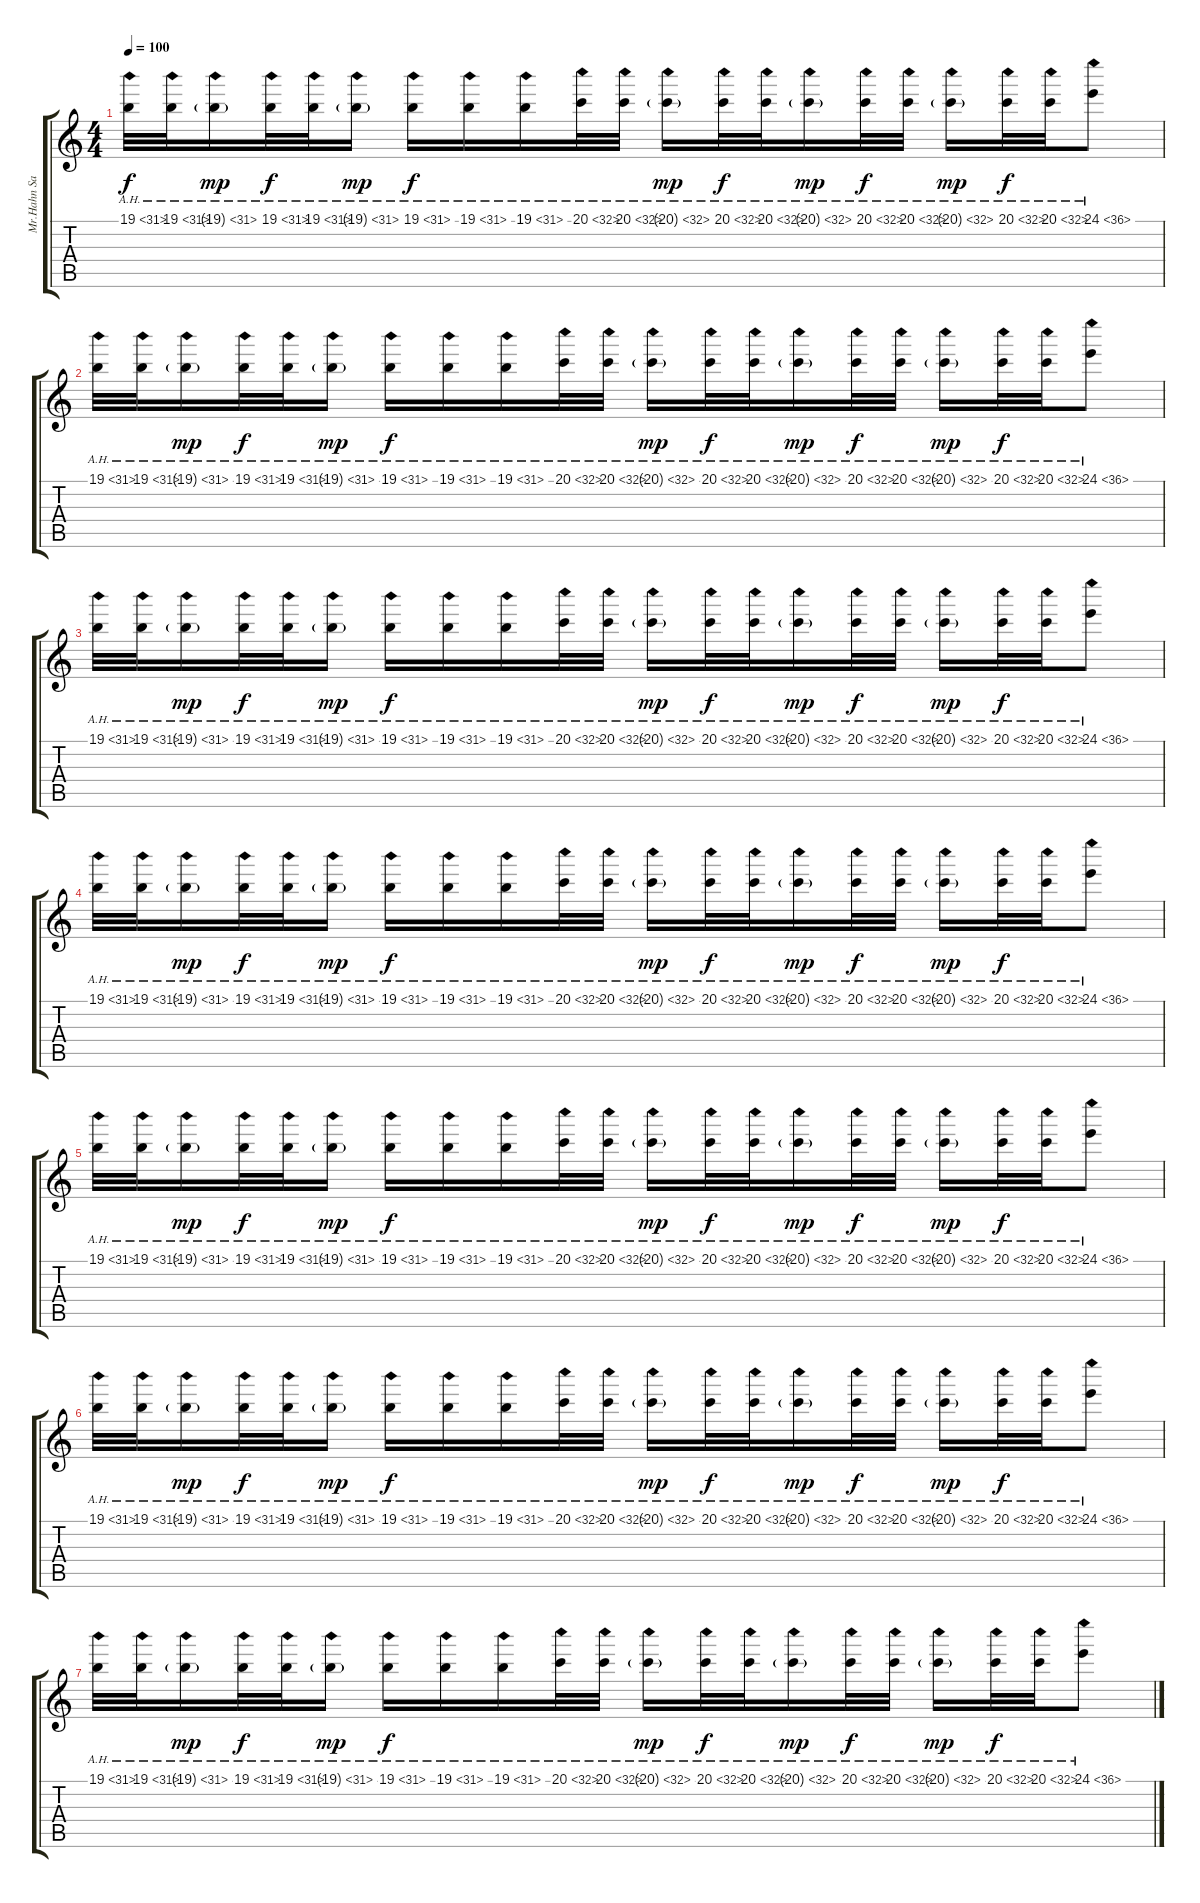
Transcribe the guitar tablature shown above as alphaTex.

\track ("Mr.Hahn Sampler3" "Mr.Hahn Sa") {instrument flute}
\staff {score tabs}
\tuning (E4 B3 G3 D3 A2 E2) {hide}
\ts (4 4)
\tempo 100
\clef g2
\ks c
19.1{ah 12}.32{dy f balance 8} 19.1{ah 12}.32 19.1{ah 12 g}.16{dy mp} 19.1{ah 12}.32{dy f} 19.1{ah 12}.32 19.1{ah 12 g}.16{dy mp} 19.1{ah 12}.16{dy f} 19.1{ah 12}.16 19.1{ah 12}.16 20.1{ah 12}.32 20.1{ah 12}.32 20.1{ah 12 g}.16{dy mp} 20.1{ah 12}.32{dy f} 20.1{ah 12}.32 20.1{ah 12 g}.16{dy mp} 20.1{ah 12}.32{dy f} 20.1{ah 12}.32 20.1{ah 12 g}.16{dy mp} 20.1{ah 12}.32{dy f} 20.1{ah 12}.32 24.1{ah 12}.8 |
19.1{ah 12}.32{balance 8} 19.1{ah 12}.32 19.1{ah 12 g}.16{dy mp} 19.1{ah 12}.32{dy f} 19.1{ah 12}.32 19.1{ah 12 g}.16{dy mp} 19.1{ah 12}.16{dy f} 19.1{ah 12}.16 19.1{ah 12}.16 20.1{ah 12}.32 20.1{ah 12}.32 20.1{ah 12 g}.16{dy mp} 20.1{ah 12}.32{dy f} 20.1{ah 12}.32 20.1{ah 12 g}.16{dy mp} 20.1{ah 12}.32{dy f} 20.1{ah 12}.32 20.1{ah 12 g}.16{dy mp} 20.1{ah 12}.32{dy f} 20.1{ah 12}.32 24.1{ah 12}.8 |
19.1{ah 12}.32{balance 8} 19.1{ah 12}.32 19.1{ah 12 g}.16{dy mp} 19.1{ah 12}.32{dy f} 19.1{ah 12}.32 19.1{ah 12 g}.16{dy mp} 19.1{ah 12}.16{dy f} 19.1{ah 12}.16 19.1{ah 12}.16 20.1{ah 12}.32 20.1{ah 12}.32 20.1{ah 12 g}.16{dy mp} 20.1{ah 12}.32{dy f} 20.1{ah 12}.32 20.1{ah 12 g}.16{dy mp} 20.1{ah 12}.32{dy f} 20.1{ah 12}.32 20.1{ah 12 g}.16{dy mp} 20.1{ah 12}.32{dy f} 20.1{ah 12}.32 24.1{ah 12}.8 |
19.1{ah 12}.32{balance 8} 19.1{ah 12}.32 19.1{ah 12 g}.16{dy mp} 19.1{ah 12}.32{dy f} 19.1{ah 12}.32 19.1{ah 12 g}.16{dy mp} 19.1{ah 12}.16{dy f} 19.1{ah 12}.16 19.1{ah 12}.16 20.1{ah 12}.32 20.1{ah 12}.32 20.1{ah 12 g}.16{dy mp} 20.1{ah 12}.32{dy f} 20.1{ah 12}.32 20.1{ah 12 g}.16{dy mp} 20.1{ah 12}.32{dy f} 20.1{ah 12}.32 20.1{ah 12 g}.16{dy mp} 20.1{ah 12}.32{dy f} 20.1{ah 12}.32 24.1{ah 12}.8 |
19.1{ah 12}.32{balance 8} 19.1{ah 12}.32 19.1{ah 12 g}.16{dy mp} 19.1{ah 12}.32{dy f} 19.1{ah 12}.32 19.1{ah 12 g}.16{dy mp} 19.1{ah 12}.16{dy f} 19.1{ah 12}.16 19.1{ah 12}.16 20.1{ah 12}.32 20.1{ah 12}.32 20.1{ah 12 g}.16{dy mp} 20.1{ah 12}.32{dy f} 20.1{ah 12}.32 20.1{ah 12 g}.16{dy mp} 20.1{ah 12}.32{dy f} 20.1{ah 12}.32 20.1{ah 12 g}.16{dy mp} 20.1{ah 12}.32{dy f} 20.1{ah 12}.32 24.1{ah 12}.8 |
19.1{ah 12}.32{balance 8} 19.1{ah 12}.32 19.1{ah 12 g}.16{dy mp} 19.1{ah 12}.32{dy f} 19.1{ah 12}.32 19.1{ah 12 g}.16{dy mp} 19.1{ah 12}.16{dy f} 19.1{ah 12}.16 19.1{ah 12}.16 20.1{ah 12}.32 20.1{ah 12}.32 20.1{ah 12 g}.16{dy mp} 20.1{ah 12}.32{dy f} 20.1{ah 12}.32 20.1{ah 12 g}.16{dy mp} 20.1{ah 12}.32{dy f} 20.1{ah 12}.32 20.1{ah 12 g}.16{dy mp} 20.1{ah 12}.32{dy f} 20.1{ah 12}.32 24.1{ah 12}.8 |
19.1{ah 12}.32{balance 8} 19.1{ah 12}.32 19.1{ah 12 g}.16{dy mp} 19.1{ah 12}.32{dy f} 19.1{ah 12}.32 19.1{ah 12 g}.16{dy mp} 19.1{ah 12}.16{dy f} 19.1{ah 12}.16 19.1{ah 12}.16 20.1{ah 12}.32 20.1{ah 12}.32 20.1{ah 12 g}.16{dy mp} 20.1{ah 12}.32{dy f} 20.1{ah 12}.32 20.1{ah 12 g}.16{dy mp} 20.1{ah 12}.32{dy f} 20.1{ah 12}.32 20.1{ah 12 g}.16{dy mp} 20.1{ah 12}.32{dy f} 20.1{ah 12}.32 24.1{ah 12}.8
